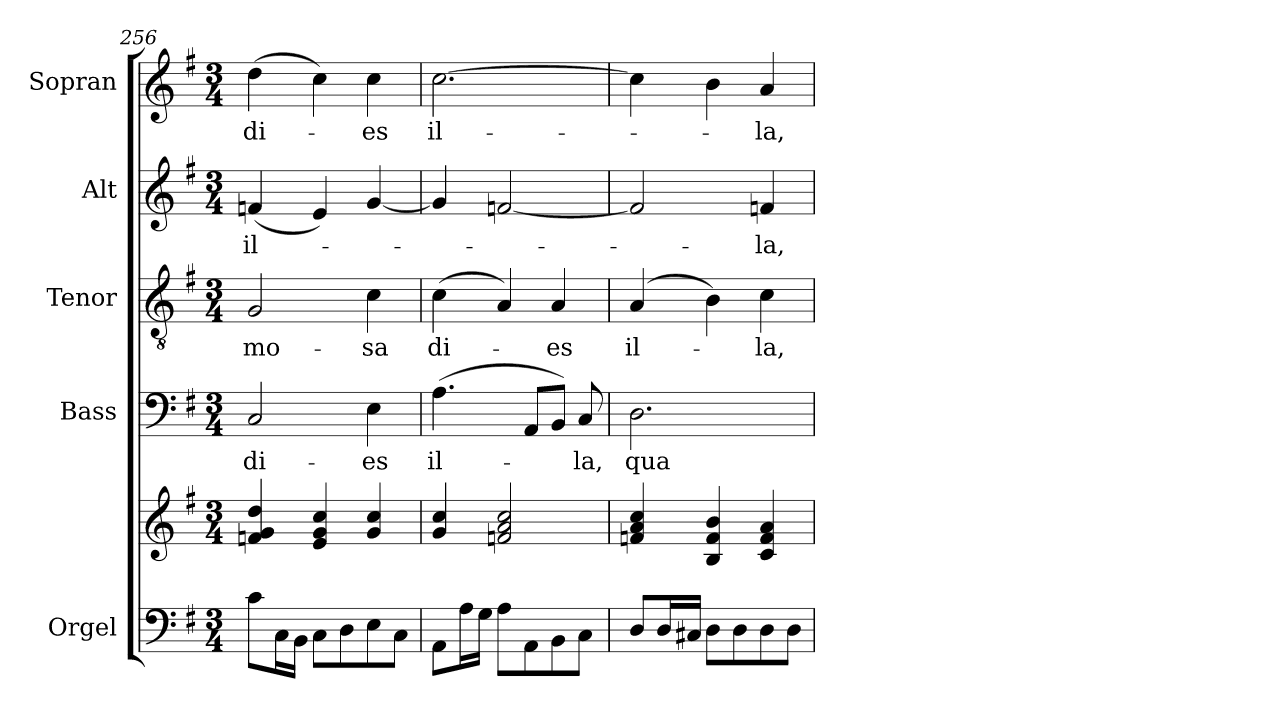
**kern	**kern	**kern	**text	**kern	**text	**kern	**text	**kern	**text
*part5	*part5	*part4	*part4	*part3	*part3	*part2	*part2	*part1	*part1
*staff6	*staff5	*staff4	*staff4	*staff3	*staff3	*staff2	*staff2	*staff1	*staff1
*I"Orgel	*	*I"Bass	*	*I"Tenor	*	*I"Alt	*	*I"Sopran	*
*I'Org.	*	*I'B.	*	*I'T.	*	*I'A.	*	*I'S.	*
*clefF4	*clefG2	*clefF4	*	*clefGv2	*	*clefG2	*	*clefG2	*
*k[f#]	*k[f#]	*k[f#]	*	*k[f#]	*	*k[f#]	*	*k[f#]	*
*G:	*G:	*G:	*	*G:	*	*G:	*	*G:	*
*M3/4	*M3/4	*M3/4	*	*M3/4	*	*M3/4	*	*M3/4	*
=256	=256	=256	=256	=256	=256	=256	=256	=256	=256
!	!	!	!LO:LY:b	!	!LO:LY:b	!	!LO:LY:b	!	!LO:LY:b
8c\L	4fn/ 4g/ 4dd/	2C/	di-	2G/	-mo-	(<4fn/	il-	(>4dd\	di-
16C\L	.	.	.	.	.	.	.	.	.
16BB\JJ	.	.	.	.	.	.	.	.	.
8C\L	4e/ 4g/ 4cc/	.	.	.	.	4e/)	.	4cc\)	.
8D\	.	.	.	.	.	.	.	.	.
!	!	!	!LO:LY:b	!	!LO:LY:b	!	!	!	!LO:LY:b
8E\	4g/ 4cc/	4E\	-es	4c\	-sa	[4g/	.	4cc\	-es
8C\J	.	.	.	.	.	.	.	.	.
=257	=257	=257	=257	=257	=257	=257	=257	=257	=257
!	!	!	!LO:LY:b	!	!LO:LY:b	!	!	!	!LO:LY:b
8AA\L	4g/ 4cc/	(>4.A\	il-	(>4c\	di-	4g/]	.	[2.cc\	il-
16A\L	.	.	.	.	.	.	.	.	.
16G\JJ	.	.	.	.	.	.	.	.	.
8A\L	2fn/ 2a/ 2cc/	.	.	4A/)	.	[2fn/	.	.	.
8AA\	.	8AA/L	.	.	.	.	.	.	.
!	!	!	!	!	!LO:LY:b	!	!	!	!
8BB\	.	8BB/J)	.	4A/	-es	.	.	.	.
!	!	!	!LO:LY:b	!	!	!	!	!	!
8C\J	.	8C/	-la,	.	.	.	.	.	.
=258	=258	=258	=258	=258	=258	=258	=258	=258	=258
!	!	!	!LO:LY:b	!	!LO:LY:b	!	!	!	!
8D/L	4fn/ 4a/ 4cc/	2.D\	qua	(4A/	il-	2f/]	.	4cc\]	.
16D/L	.	.	.	.	.	.	.	.	.
16C#X/JJ	.	.	.	.	.	.	.	.	.
8D\L	4B/ 4f/ 4b/	.	.	4B\)	.	.	.	4b\	.
8D\	.	.	.	.	.	.	.	.	.
!	!	!	!	!	!LO:LY:b	!	!LO:LY:b	!	!LO:LY:b
8D\	4c/ 4f/ 4a/	.	.	4c\	-la,	4fn/	-la,	4a/	-la,
8D\J	.	.	.	.	.	.	.	.	.
=	=	=	=	=	=	=	=	=	=
*-	*-	*-	*-	*-	*-	*-	*-	*-	*-
